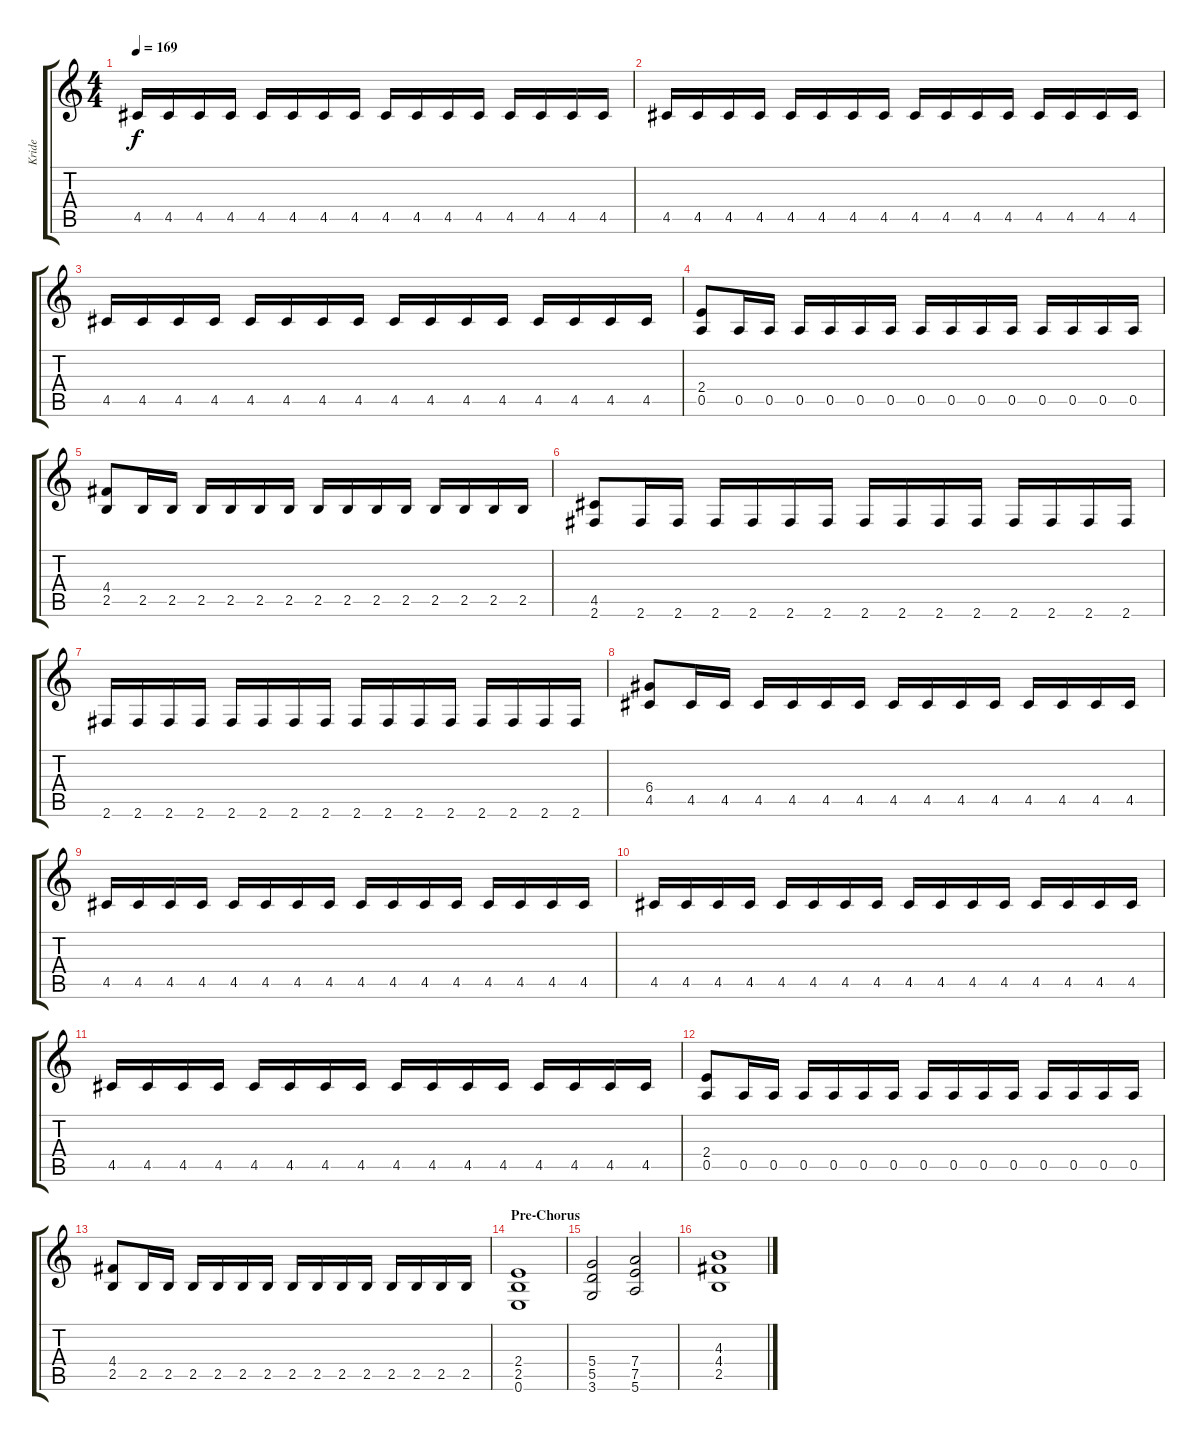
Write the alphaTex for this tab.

\track ("Kride" "Kride") {instrument distortionguitar}
\staff {score tabs}
\tuning (E4 B3 G3 D3 A2 E2) {hide}
\ts (4 4)
\tempo 169
\clef g2
\ks c
4.5.16{dy f} 4.5.16 4.5.16 4.5.16 4.5.16 4.5.16 4.5.16 4.5.16 4.5.16 4.5.16 4.5.16 4.5.16 4.5.16 4.5.16 4.5.16 4.5.16 |
4.5.16 4.5.16 4.5.16 4.5.16 4.5.16 4.5.16 4.5.16 4.5.16 4.5.16 4.5.16 4.5.16 4.5.16 4.5.16 4.5.16 4.5.16 4.5.16 |
4.5.16 4.5.16 4.5.16 4.5.16 4.5.16 4.5.16 4.5.16 4.5.16 4.5.16 4.5.16 4.5.16 4.5.16 4.5.16 4.5.16 4.5.16 4.5.16 |
(2.4 0.5).8 0.5.16 0.5.16 0.5.16 0.5.16 0.5.16 0.5.16 0.5.16 0.5.16 0.5.16 0.5.16 0.5.16 0.5.16 0.5.16 0.5.16 |
(4.4 2.5).8 2.5.16 2.5.16 2.5.16 2.5.16 2.5.16 2.5.16 2.5.16 2.5.16 2.5.16 2.5.16 2.5.16 2.5.16 2.5.16 2.5.16 |
(4.5 2.6).8 2.6.16 2.6.16 2.6.16 2.6.16 2.6.16 2.6.16 2.6.16 2.6.16 2.6.16 2.6.16 2.6.16 2.6.16 2.6.16 2.6.16 |
2.6.16 2.6.16 2.6.16 2.6.16 2.6.16 2.6.16 2.6.16 2.6.16 2.6.16 2.6.16 2.6.16 2.6.16 2.6.16 2.6.16 2.6.16 2.6.16 |
(6.4 4.5).8 4.5.16 4.5.16 4.5.16 4.5.16 4.5.16 4.5.16 4.5.16 4.5.16 4.5.16 4.5.16 4.5.16 4.5.16 4.5.16 4.5.16 |
4.5.16 4.5.16 4.5.16 4.5.16 4.5.16 4.5.16 4.5.16 4.5.16 4.5.16 4.5.16 4.5.16 4.5.16 4.5.16 4.5.16 4.5.16 4.5.16 |
4.5.16 4.5.16 4.5.16 4.5.16 4.5.16 4.5.16 4.5.16 4.5.16 4.5.16 4.5.16 4.5.16 4.5.16 4.5.16 4.5.16 4.5.16 4.5.16 |
4.5.16 4.5.16 4.5.16 4.5.16 4.5.16 4.5.16 4.5.16 4.5.16 4.5.16 4.5.16 4.5.16 4.5.16 4.5.16 4.5.16 4.5.16 4.5.16 |
(2.4 0.5).8 0.5.16 0.5.16 0.5.16 0.5.16 0.5.16 0.5.16 0.5.16 0.5.16 0.5.16 0.5.16 0.5.16 0.5.16 0.5.16 0.5.16 |
(4.4 2.5).8 2.5.16 2.5.16 2.5.16 2.5.16 2.5.16 2.5.16 2.5.16 2.5.16 2.5.16 2.5.16 2.5.16 2.5.16 2.5.16 2.5.16 |
\section ("" "Pre-Chorus")
(2.4 2.5 0.6).1 |
(5.4 5.5 3.6).2 (7.4 7.5 5.6).2 |
(4.3 4.4 2.5).1
